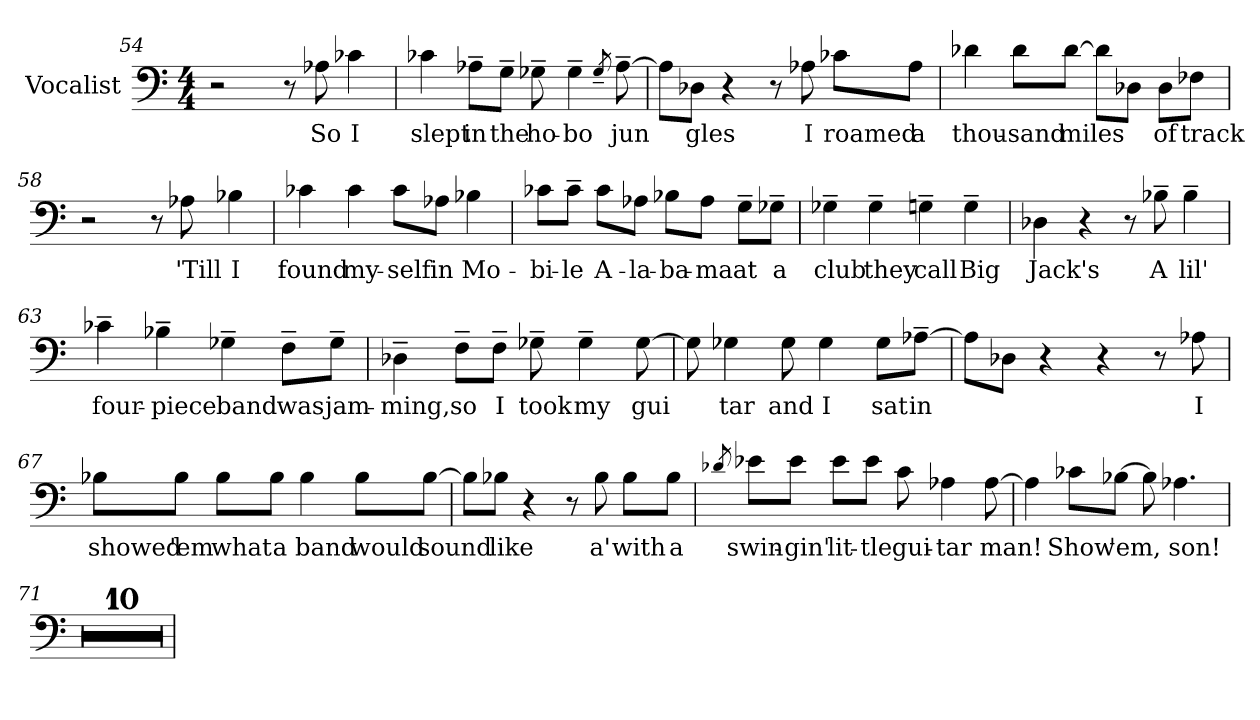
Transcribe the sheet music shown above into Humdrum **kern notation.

**kern	**text
*part1	*part1
*staff1	*staff1
*I"Vocalist	*
*clefF4	*
*M4/4	*
=54	=54
2r	.
8r	.
8A-X	So
4c-X	I
=55	=55
4c-X	slept
8A-X~\L	in
8G~\J	the
8G-X~	ho-
4G-~	-bo
8qG-~	_
[8A-~	jun
=56	=56
8A-\L]	_
8D-X\J	gles
4r	.
8r	.
8A-X	I
8c-X\L	roamed
8A-\J	a
=57	=57
4d-X	thou-
8d-\L	-sand
[8d-\J	miles
8d-\L]	_
8D-X\J	_
8D-\L	of
8F-X\J	track
=58	=58
2r	.
8r	.
8A-X	'Till
4B-X	I
=59	=59
4c-X	found
4c-	my-
8c-\L	-self
8A-X\J	in
4B-X	Mo-
=60	=60
8c-X\L	-bi-
8c-~\J	-le
8c-\L	A-
8A-X\J	-la-
8B-X\L	-ba-
8A-\J	-ma
8G~\L	at
8G-X~\J	a
=61	=61
4G-X~	club
4G-~	they
4Gn~	call
4G~	Big
=62	=62
4D-X	Jack's
4r	.
8r	.
8B-X~	A
4B-~	lil'
=63	=63
4c-X~	four-
4B-X~	-piece
4G-X~	band
8F~\L	was
8G-~\J	jam-
=64	=64
4D-X~	-ming,
8F~\L	so
8F~\J	I
8G-X~	took
4G-~	my
[8G-	gui
=65	=65
8G-]	_
4G-X	tar
8G-	and
4G-	I
8G-\L	sat
[8A-X~\J	in
=66	=66
8A-\L]	_
8D-X\J	_
4r	.
4r	.
8r	.
8A-X	I
=67	=67
8B-X\L	showed
8B-\J	'em
8B-\L	what
8B-\J	a
4B-	band
8B-\L	would
[8B-\J	sound
=68	=68
8B-\L]	_
8B-X\J	like
4r	.
8r	.
8B-	a'
8B-\L	with
8B-\J	a
=69	=69
8qd-X	_
8e-X\L	swin-
8e-\J	-gin'
8e-\L	lit-
8e-\J	-tle
8c	gui-
4A-X	-tar
[8A-	man!
=70	=70
4A-]	_
8c-X\L	Show
[8B-X\J	'em,
8B-]	_
4.A-X	son!
=71	=71
1r	.
=72	=72
1r	.
=73	=73
1r	.
=74	=74
1r	.
=75	=75
1r	.
=76	=76
1r	.
=77	=77
1r	.
=78	=78
1r	.
=79	=79
1r	.
=80	=80
1r	.
=	=
*-	*-
